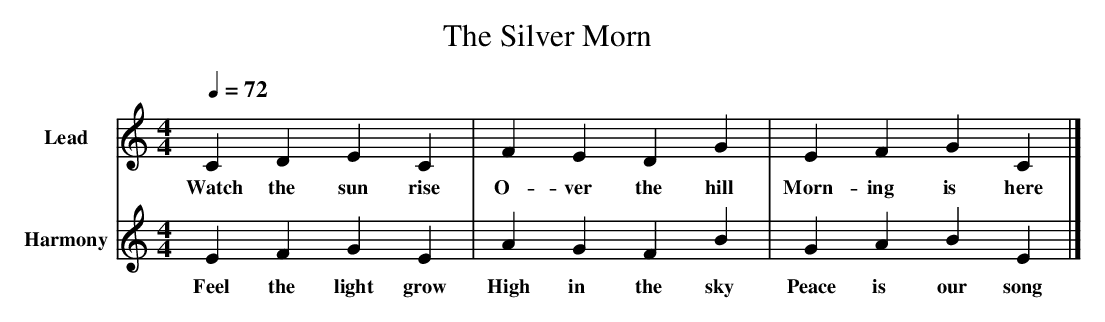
X:1
T:The Silver Morn
M:4/4
L:1/4
Q:1/4=72
K:C
V:1 name="Lead"
C D E C | F E D G | E F G C |]
w: Watch the sun rise O-ver the hill Morn-ing is here
V:2 name="Harmony"
E F G E | A G F B | G A B E |]
w: Feel the light grow High in the sky Peace is our song
